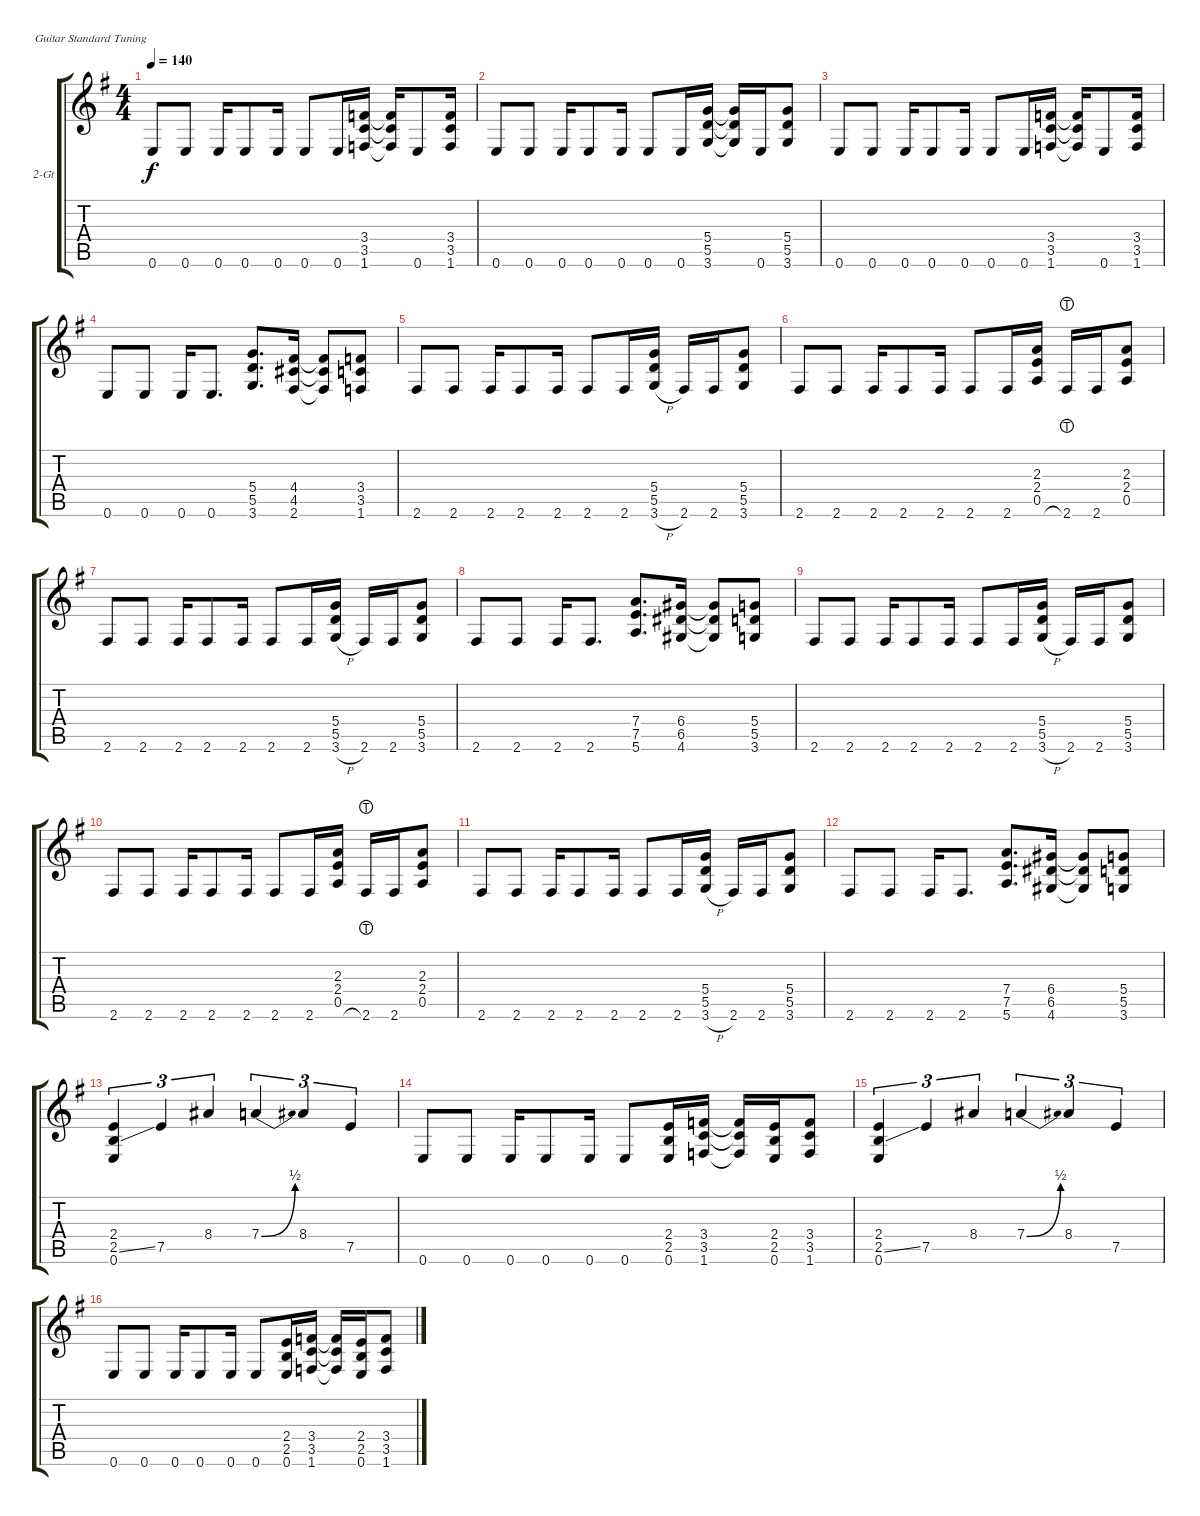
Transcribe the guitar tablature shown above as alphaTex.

\bracketExtendMode groupsimilarinstruments
\firstSystemTrackNameOrientation horizontal
\otherSystemsTrackNameOrientation horizontal
\track ("2-Gt" "2-Gt") {instrument distortionguitar}
\staff {score tabs}
\tuning (E4 B3 G3 D3 A2 E2)
\ts (4 4)
\tempo 140
\clef g2
\scale
1.05549
\ks g
0.6.8{dy f} 0.6.8 0.6.16 0.6.8 0.6.16 0.6.8 0.6.16 (3.4 3.5 1.6).16 (1.6{t} 3.5{t} 3.4{t}).16 0.6.8 (3.4 3.5 1.6).16 |
\scale
0.944515 0.6.8 0.6.8 0.6.16 0.6.8 0.6.16 0.6.8 0.6.16 (5.4 5.5 3.6).16 (3.6{t} 5.5{t} 5.4{t}).16 0.6.16 (5.4 5.5 3.6).8 |
\scale
1.05549 0.6.8 0.6.8 0.6.16 0.6.8 0.6.16 0.6.8 0.6.16 (3.4 3.5 1.6).16 (1.6{t} 3.5{t} 3.4{t}).16 0.6.8 (3.4 3.5 1.6).16 |
\scale
0.944515 0.6.8 0.6.8 0.6.16 0.6.8{d} (5.4 5.5 3.6).8{d} (4.4 4.5 2.6).16 (4.4{t} 4.5{t} 2.6{t}).8 (1.6 3.5 3.4).8 |
\scale
1.05549 2.6.8 2.6.8 2.6.16 2.6.8 2.6.16 2.6.8 2.6.16 (5.4 5.5 3.6{h}).16 2.6.16 2.6.16 (5.4 5.5 3.6).8 |
\scale
0.944515 2.6.8 2.6.8 2.6.16 2.6.8 2.6.16 2.6.8 2.6.16 (2.3 2.4 0.5).16 2.6{lht}.16 2.6.16 (2.3 2.4 0.5).8 |
\scale
1.05549 2.6.8 2.6.8 2.6.16 2.6.8 2.6.16 2.6.8 2.6.16 (5.4 5.5 3.6{h}).16 2.6.16 2.6.16 (5.4 5.5 3.6).8 |
\scale
0.944515 2.6.8 2.6.8 2.6.16 2.6.8{d} (7.4 7.5 5.6).8{d} (6.4 6.5 4.6).16 (6.4{t} 6.5{t} 4.6{t}).8 (3.6 5.5 5.4).8 |
\scale
1.05549 2.6.8 2.6.8 2.6.16 2.6.8 2.6.16 2.6.8 2.6.16 (5.4 5.5 3.6{h}).16 2.6.16 2.6.16 (5.4 5.5 3.6).8 |
\scale
0.944515 2.6.8 2.6.8 2.6.16 2.6.8 2.6.16 2.6.8 2.6.16 (2.3 2.4 0.5).16 2.6{lht}.16 2.6.16 (2.3 2.4 0.5).8 |
\scale
1.05549 2.6.8 2.6.8 2.6.16 2.6.8 2.6.16 2.6.8 2.6.16 (5.4 5.5 3.6{h}).16 2.6.16 2.6.16 (5.4 5.5 3.6).8 |
\scale
0.944515 2.6.8 2.6.8 2.6.16 2.6.8{d} (7.4 7.5 5.6).8{d} (6.4 6.5 4.6).16 (6.4{t} 6.5{t} 4.6{t}).8 (3.6 5.5 5.4).8 |
\scale
1.05549 (2.4 2.5{ss} 0.6).4{tu (3 2)} 7.5.4{tu (3 2)} 8.4.4{tu (3 2)} 7.4{be (bend 0 0 60 2)}.4{tu (3 2)} 8.4.4{tu (3 2)} 7.5.4{tu (3 2)} |
\scale
0.944515 0.6.8 0.6.8 0.6.16 0.6.8 0.6.16 0.6.8 (2.4 2.5 0.6).16 (3.4 3.5 1.6).16 (1.6{t} 3.5{t} 3.4{t}).16 (2.4 2.5 0.6).16 (3.4 3.5 1.6).8 |
\scale
1.05549 (2.4 2.5{ss} 0.6).4{tu (3 2)} 7.5.4{tu (3 2)} 8.4.4{tu (3 2)} 7.4{be (bend 0 0 60 2)}.4{tu (3 2)} 8.4.4{tu (3 2)} 7.5.4{tu (3 2)} |
\scale
0.944515 0.6.8 0.6.8 0.6.16 0.6.8 0.6.16 0.6.8 (2.4 2.5 0.6).16 (3.4 3.5 1.6).16 (1.6{t} 3.5{t} 3.4{t}).16 (2.4 2.5 0.6).16 (3.4 3.5 1.6).8
